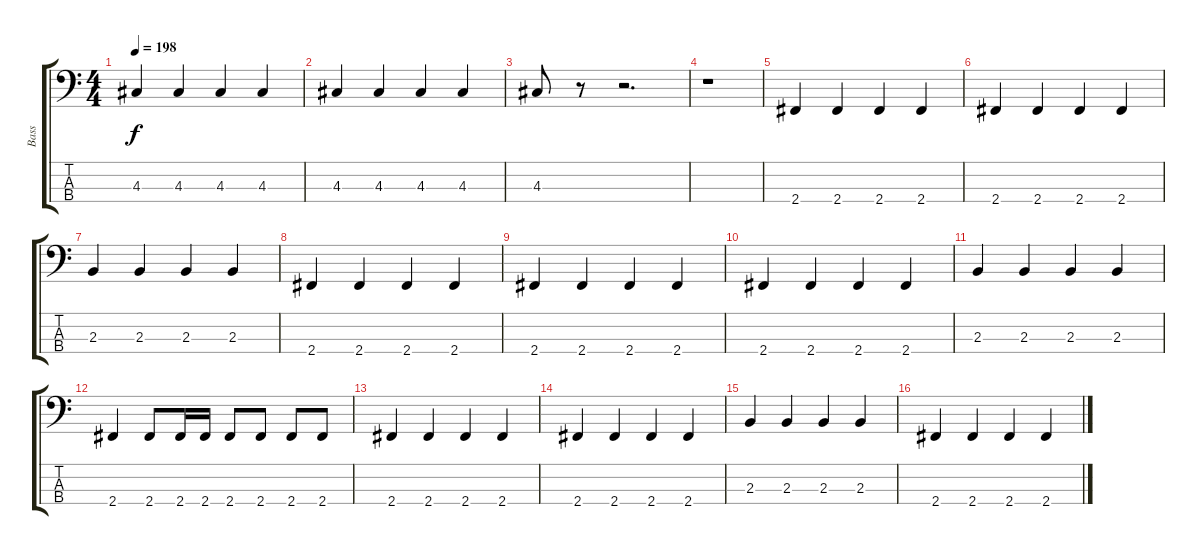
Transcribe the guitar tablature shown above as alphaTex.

\track ("Bass" "Bass") {instrument electricbassfinger}
\staff {score tabs}
\tuning (G2 D2 A1 E1) {hide}
\ts (4 4)
\tempo 198
\clef f4
\ks c
4.3.4{dy f} 4.3.4 4.3.4 4.3.4 |
4.3.4 4.3.4 4.3.4 4.3.4 |
4.3.8 r.8 r.2{d} |
r.1 |
2.4.4 2.4.4 2.4.4 2.4.4 |
2.4.4 2.4.4 2.4.4 2.4.4 |
2.3.4 2.3.4 2.3.4 2.3.4 |
2.4.4 2.4.4 2.4.4 2.4.4 |
2.4.4 2.4.4 2.4.4 2.4.4 |
2.4.4 2.4.4 2.4.4 2.4.4 |
2.3.4 2.3.4 2.3.4 2.3.4 |
2.4.4 2.4.8 2.4.16 2.4.16 2.4.8 2.4.8 2.4.8 2.4.8 |
2.4.4 2.4.4 2.4.4 2.4.4 |
2.4.4 2.4.4 2.4.4 2.4.4 |
2.3.4 2.3.4 2.3.4 2.3.4 |
2.4.4 2.4.4 2.4.4 2.4.4
